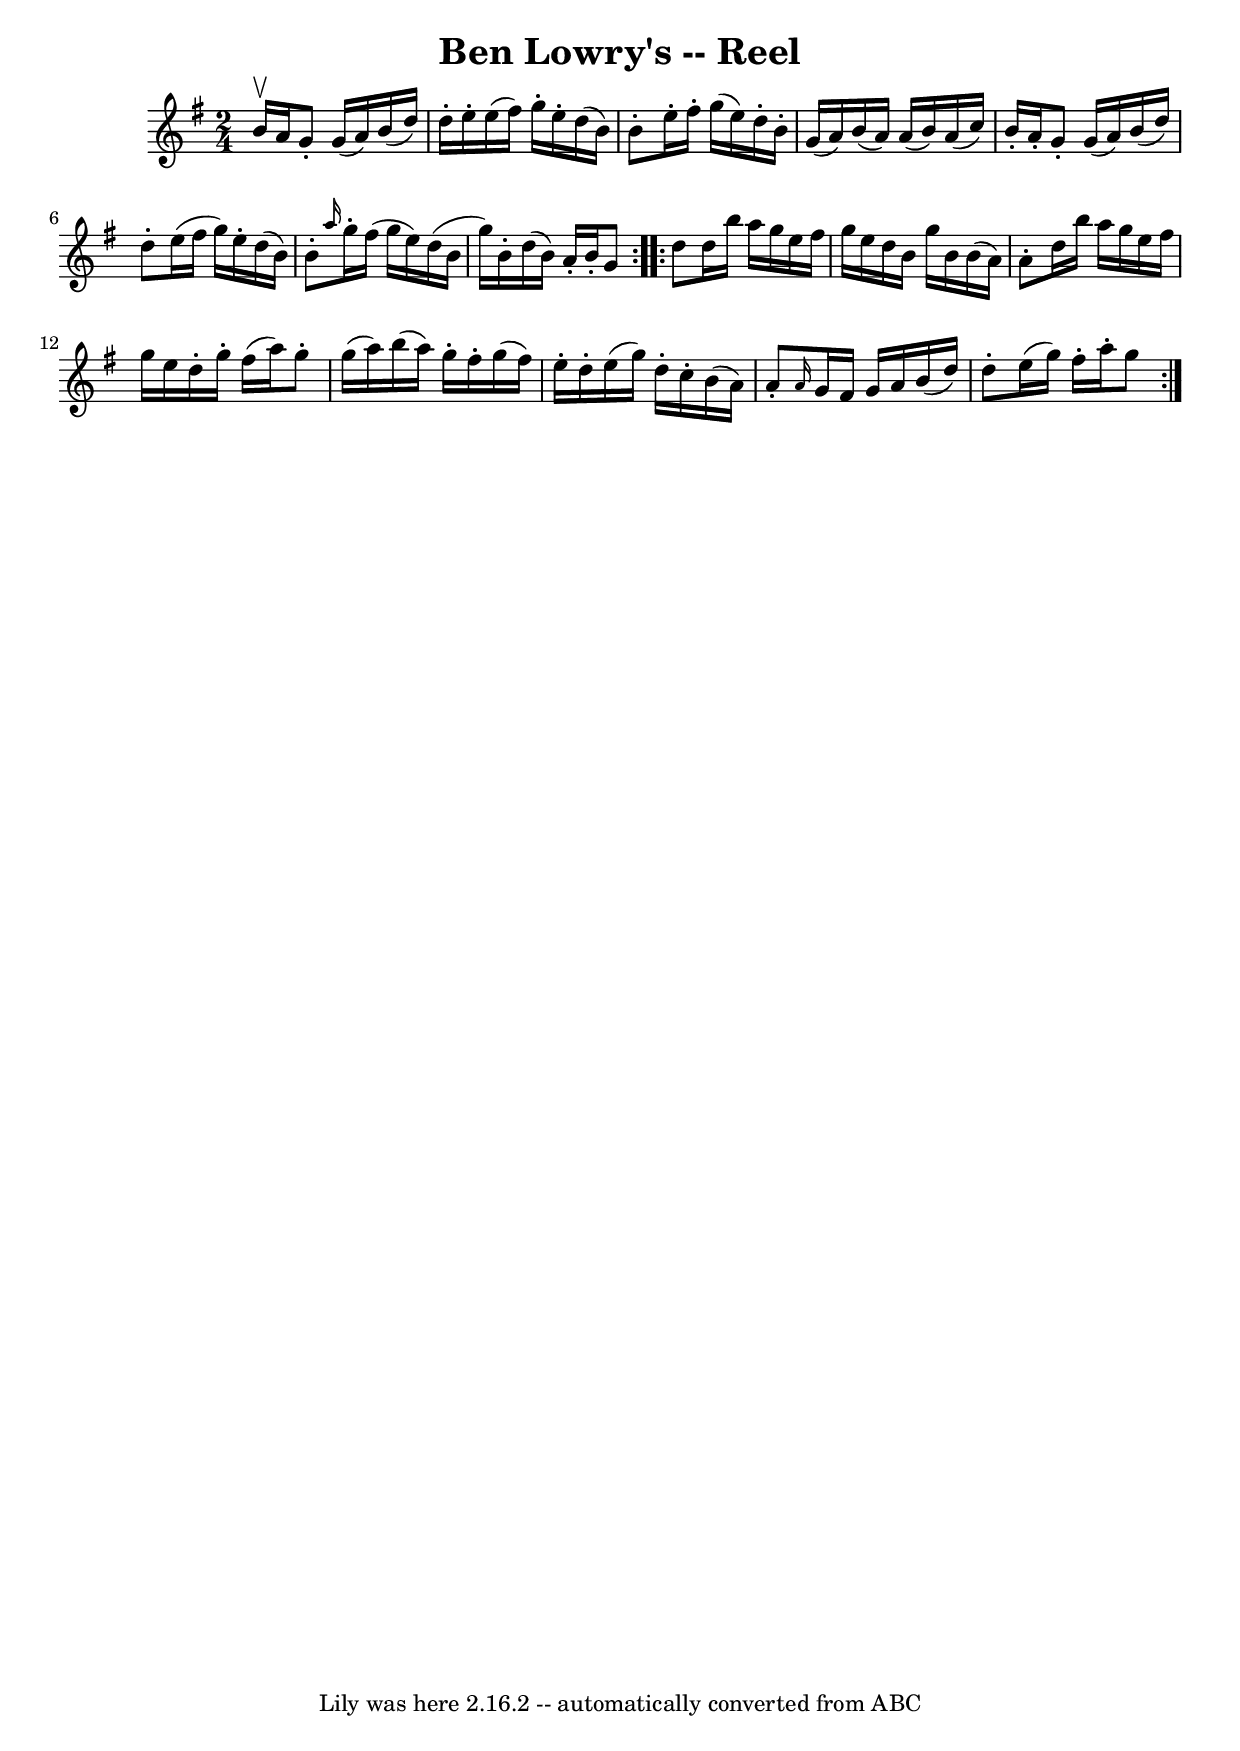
\version "2.16.2"
\include "Mammoth.ily"
\header {
  %% book = "Ryan's Mammoth Collection"
  crossRefNumber = "1"
  footnotes = "\\\\190"
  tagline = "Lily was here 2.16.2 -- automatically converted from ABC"
  title = "Ben Lowry's -- Reel"

}
voicedefault =  {



  \repeat volta 2 {

    \time 2/4 
    \key g \major
    b'16^\upbow a'16  |
    g'8-. g'16 (
    a'16) b'16 (d''16) d''16-. e''16-.   |
    e''16 (
    fis''16) g''16-. e''16-. d''16 (b'16) b'8-.   |
    
    e''16-. fis''16-. g''16 (e''16) d''16-. b'16-. g'16 (
    a'16)   |
    b'16 (a'16) a'16 (b'16) a'16 (c''16) b'16-. a'16-.   |
    g'8-. g'16 (a'16) b'16 (
    d''16) d''8-.   |
    e''16 (fis''16 g''16) e''16-.   
    d''16 (b'16) b'8-.   |
    \grace { a''16  
	   } g''16-.   
    fis''16 (g''16 e''16) d''16 (b'16 g''16) b'16-.   
    |
    d''16 (b'16) a'16-. b'16-. g'8  
  }     

  \repeat volta 2 {
    d''8  |
    d''16 b''16 a''16 g''16    
    e''16 fis''16 g''16 e''16    |
    d''16 b'16 g''16 b'16 
    b'16 (a'16) a'8-.   |
    d''16 b''16 a''16 g''16    
    e''16 fis''16 g''16 e''16    |
    d''16-. g''16-. fis''16 (a''16) g''8-. g''16 (a''16)   |
    b''16 (a''16) g''16-. fis''16-. g''16 (fis''16) e''16-. d''16-.   
    |
    e''16 (g''16) d''16-. c''16-. b'16 (a'16) a'8-.   |
    \grace { a'16  
	   } g'16 fis'16 g'16 a'16 b'16 (
    d''16) d''8-.   |
    e''16 (g''16) fis''16-. a''16-.   
    g''8  
  }   

}

\score{
  <<

    \context Staff="default"
    {
      \voicedefault 
      
    }

  >>
  \layout {
    
  }
  \midi {
  }

}
